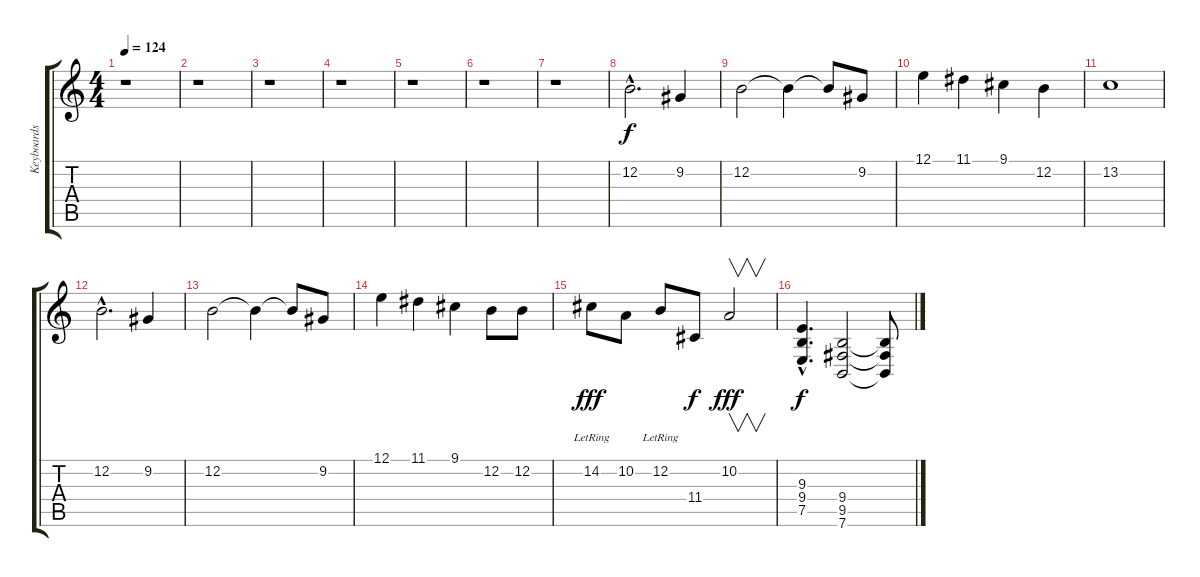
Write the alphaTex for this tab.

\track ("Keyboards" "Keyboards") {instrument lead8bassandlead}
\staff {score tabs}
\tuning (E4 B3 G3 D3 A2 E2) {hide}
\ts (4 4)
\tempo 124
\clef g2
\ks c
r.1{dy f} |
r.1 |
r.1 |
r.1 |
r.1 |
r.1 |
r.1 |
12.2{hac}.2{d instrument lead2sawtooth} 9.2.4 |
12.2.2 12.2{t}.4 12.2{t}.8 9.2.8 |
12.1.4 11.1.4 9.1.4 12.2.4 |
13.2.1 |
12.2{hac}.2{d} 9.2.4 |
12.2.2 12.2{t}.4 12.2{t}.8 9.2.8 |
12.1.4 11.1.4 9.1.4 12.2.8 12.2.8 |
14.2{lr}.8{dy fff} 10.2.8 12.2{lr}.8 11.4.8{dy f} 10.2.2{v dy fff} |
(9.3{hac} 9.4{hac} 7.5{hac}).4{d dy f instrument lead8bassandlead} (9.4 9.5 7.6).2 (9.4{t} 9.5{t} 7.6{t}).8
